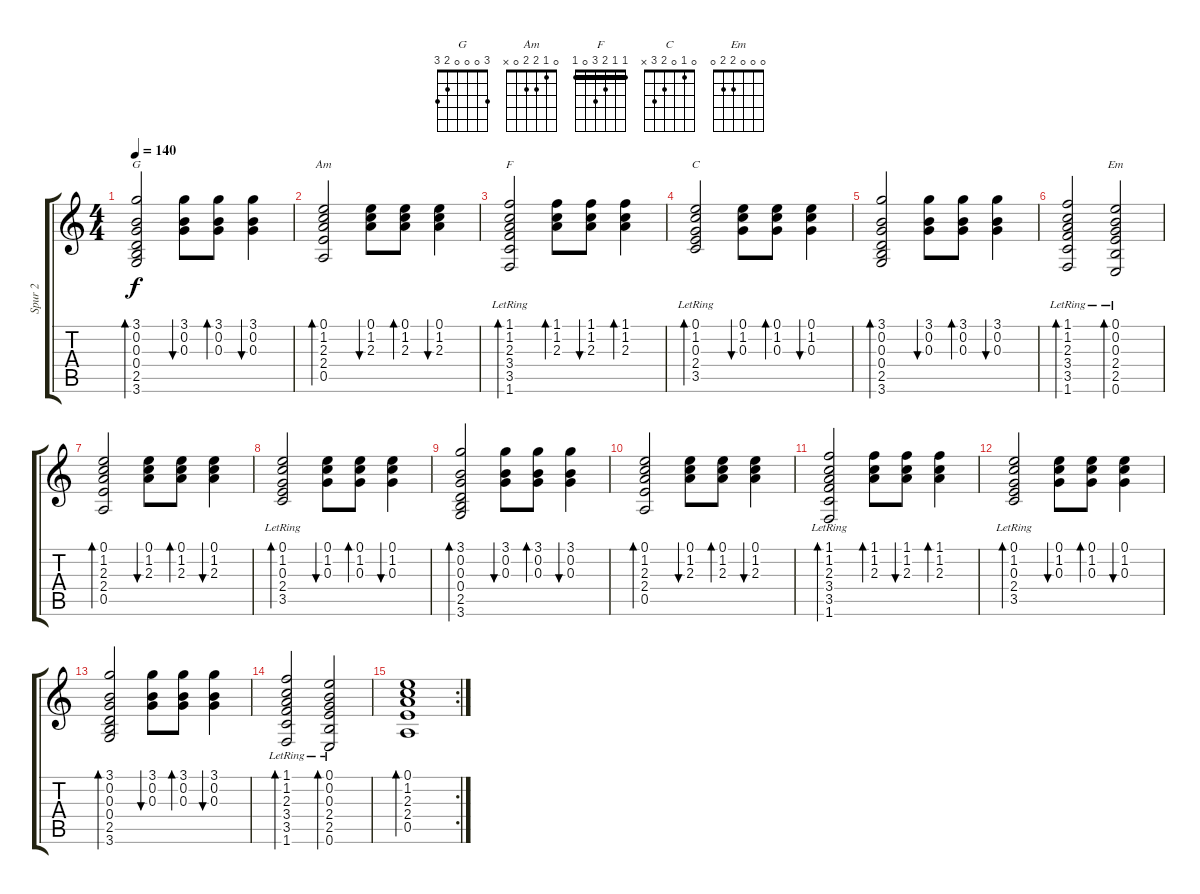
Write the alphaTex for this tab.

\track ("Spur 2" "Spur 2") {instrument acousticguitarnylon}
\staff {score tabs}
\tuning (E4 B3 G3 D3 A2 E2) {hide}
\chord ("G" 3 0 0 0 2 3)
\chord ("Am" 0 1 2 2 0 x)
\chord ("F" 1 1 2 3 0 1) {barre 1}
\chord ("C" 0 1 0 2 3 x)
\chord ("Em" 0 0 0 2 2 0)
\ts (4 4)
\tempo 140
\clef g2
\ks c
(3.1 0.2 0.3 0.4 2.5 3.6).2{bd 60 ch "G" dy f} (3.1 0.2 0.3).8{bu 60} (3.1 0.2 0.3).8{bd 60} (3.1 0.2 0.3).4{bu 60} |
(0.1 1.2 2.3 2.4 0.5).2{bd 60 ch "Am"} (0.1 1.2 2.3).8{bu 60} (0.1 1.2 2.3).8{bd 60} (0.1 1.2 2.3).4{bu 60} |
(1.1 1.2 2.3 3.4 3.5 1.6{lr}).2{bd 60 ch "F"} (1.1 1.2 2.3).8{bd 60} (1.1 1.2 2.3).8{bu 60} (1.1 1.2 2.3).4{bd 60} |
(0.1 1.2 0.3 2.4 3.5{lr}).2{bd 60 ch "C"} (0.1 1.2 0.3).8{bu 60} (0.1 1.2 0.3).8{bd 60} (0.1 1.2 0.3).4{bu 60} |
(3.1 0.2 0.3 0.4 2.5 3.6).2{bd 60} (3.1 0.2 0.3).8{bu 60} (3.1 0.2 0.3).8{bd 60} (3.1 0.2 0.3).4{bu 60} |
(1.1 1.2 2.3 3.4 3.5 1.6{lr}).2{bd 60} (0.1 0.2 0.3 2.4 2.5 0.6{lr}).2{bd 60 ch "Em"} |
(0.1 1.2 2.3 2.4 0.5).2{bd 60} (0.1 1.2 2.3).8{bu 60} (0.1 1.2 2.3).8{bd 60} (0.1 1.2 2.3).4{bu 60} |
(0.1 1.2 0.3 2.4 3.5{lr}).2{bd 60} (0.1 1.2 0.3).8{bu 60} (0.1 1.2 0.3).8{bd 60} (0.1 1.2 0.3).4{bu 60} |
(3.1 0.2 0.3 0.4 2.5 3.6).2{bd 60} (3.1 0.2 0.3).8{bu 60} (3.1 0.2 0.3).8{bd 60} (3.1 0.2 0.3).4{bu 60} |
(0.1 1.2 2.3 2.4 0.5).2{bd 60} (0.1 1.2 2.3).8{bu 60} (0.1 1.2 2.3).8{bd 60} (0.1 1.2 2.3).4{bu 60} |
(1.1 1.2 2.3 3.4 3.5 1.6{lr}).2{bd 60} (1.1 1.2 2.3).8{bd 60} (1.1 1.2 2.3).8{bu 60} (1.1 1.2 2.3).4{bd 60} |
(0.1 1.2 0.3 2.4 3.5{lr}).2{bd 60} (0.1 1.2 0.3).8{bu 60} (0.1 1.2 0.3).8{bd 60} (0.1 1.2 0.3).4{bu 60} |
(3.1 0.2 0.3 0.4 2.5 3.6).2{bd 60} (3.1 0.2 0.3).8{bu 60} (3.1 0.2 0.3).8{bd 60} (3.1 0.2 0.3).4{bu 60} |
(1.1 1.2 2.3 3.4 3.5 1.6{lr}).2{bd 60} (0.1 0.2 0.3 2.4 2.5 0.6{lr}).2{bd 60} |
\rc 2
(0.1 1.2 2.3 2.4 0.5).1{bd 60}
